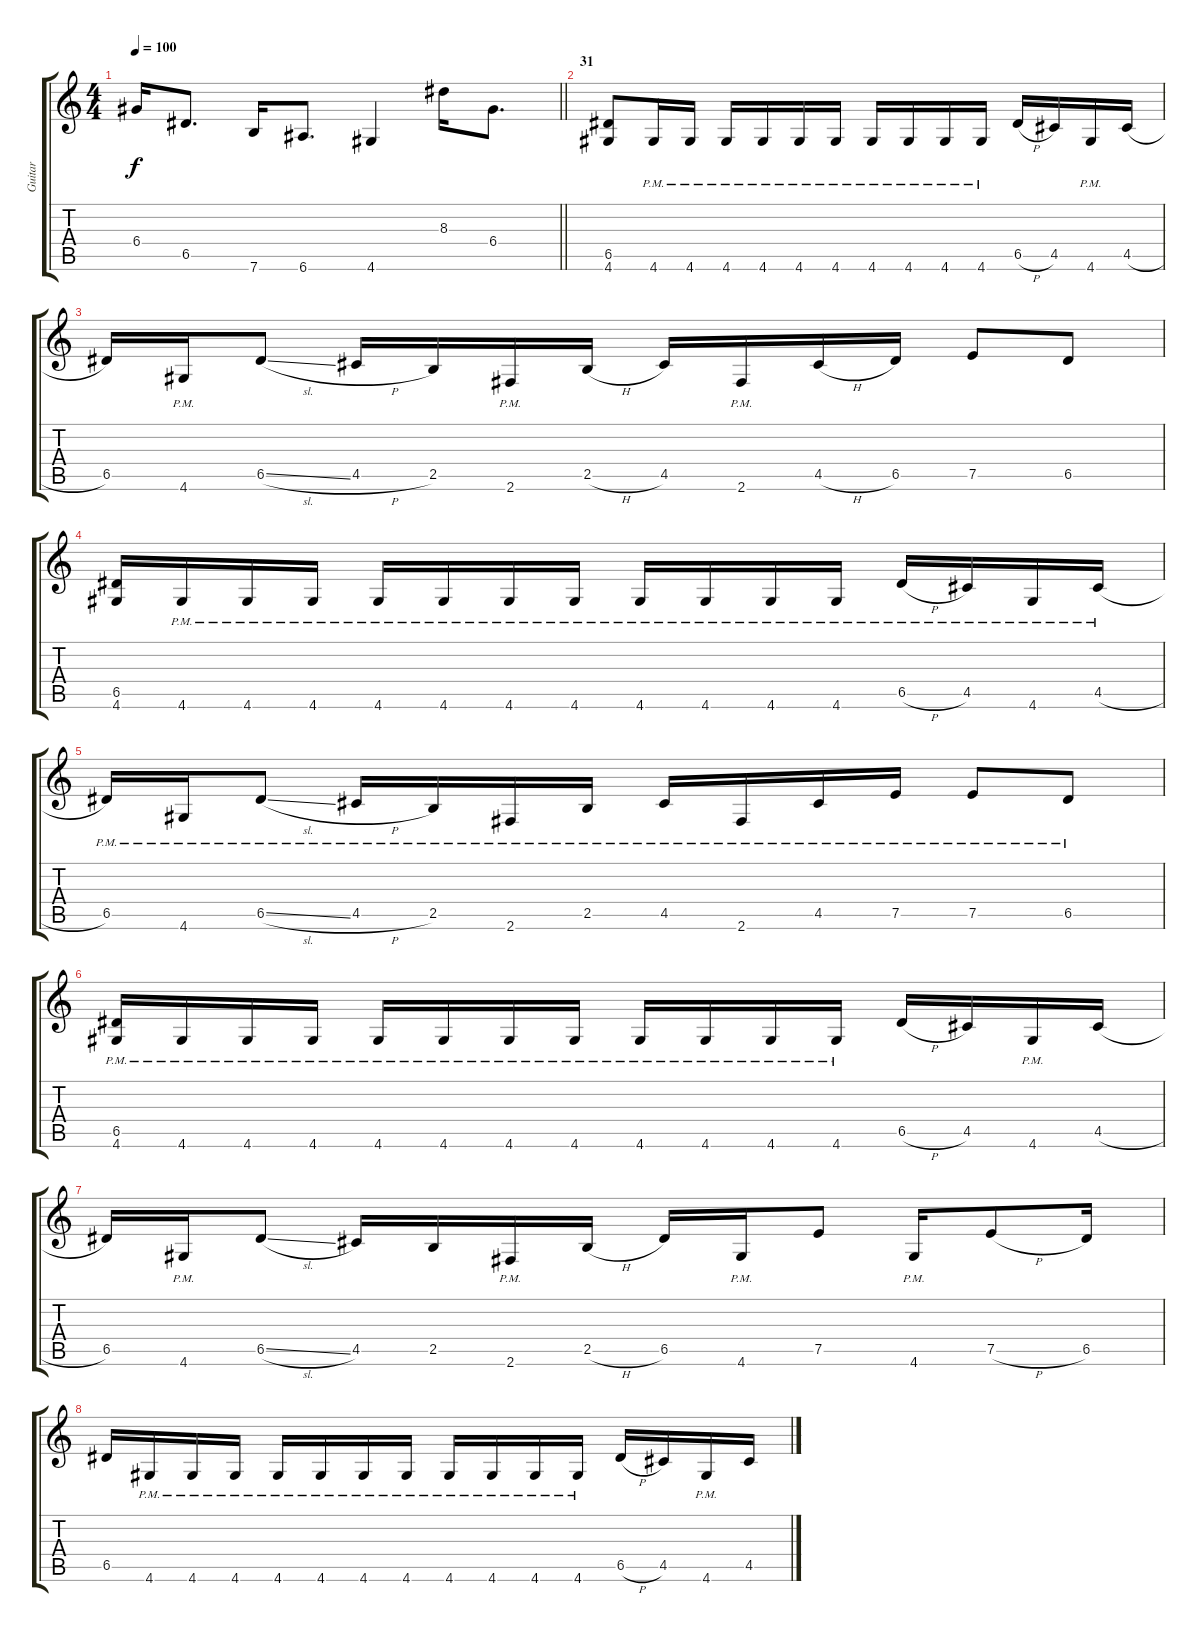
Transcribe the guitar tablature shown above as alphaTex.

\track ("Guitar" "Guitar") {instrument distortionguitar}
\staff {score tabs}
\tuning (E4 B3 G3 D3 A2 E2) {hide}
\ts (4 4)
\tempo 100
\clef g2
\barLineRight lightlight
\ks c
6.4.16{dy f} 6.5.8{d} 7.6.16 6.6.8{d} 4.6.4 8.3.16 6.4.8{d} |
\section ("" "31")
(6.5 4.6).8 4.6{pm}.16 4.6{pm}.16 4.6{pm}.16 4.6{pm}.16 4.6{pm}.16 4.6{pm}.16 4.6{pm}.16 4.6{pm}.16 4.6{pm}.16 4.6{pm}.16 6.5{h}.16 4.5.16 4.6{pm}.16 4.5{h}.16 |
6.5.16 4.6{pm}.16 6.5{sl}.8 4.5{h}.16 2.5.16 2.6{pm}.16 2.5{h}.16 4.5.16 2.6{pm}.16 4.5{h}.16 6.5.16 7.5.8 6.5.8 |
(6.5 4.6).16 4.6{pm}.16 4.6{pm}.16 4.6{pm}.16 4.6{pm}.16 4.6{pm}.16 4.6{pm}.16 4.6{pm}.16 4.6{pm}.16 4.6{pm}.16 4.6{pm}.16 4.6{pm}.16 6.5{h pm}.16 4.5{pm}.16 4.6{pm}.16 4.5{h pm}.16 |
6.5{pm}.16 4.6{pm}.16 6.5{sl pm}.8 4.5{h pm}.16 2.5{pm}.16 2.6{pm}.16 2.5{pm}.16 4.5{pm}.16 2.6{pm}.16 4.5{pm}.16 7.5{pm}.16 7.5{pm}.8 6.5{pm}.8 |
(6.5{pm} 4.6{pm}).16 4.6{pm}.16 4.6{pm}.16 4.6{pm}.16 4.6{pm}.16 4.6{pm}.16 4.6{pm}.16 4.6{pm}.16 4.6{pm}.16 4.6{pm}.16 4.6{pm}.16 4.6{pm}.16 6.5{h}.16 4.5.16 4.6{pm}.16 4.5{h}.16 |
6.5.16 4.6{pm}.16 6.5{sl}.8 4.5.16 2.5.16 2.6{pm}.16 2.5{h}.16 6.5.16 4.6{pm}.16 7.5.8 4.6{pm}.16 7.5{h}.8 6.5.16 |
6.5.16 4.6{pm}.16 4.6{pm}.16 4.6{pm}.16 4.6{pm}.16 4.6{pm}.16 4.6{pm}.16 4.6{pm}.16 4.6{pm}.16 4.6{pm}.16 4.6{pm}.16 4.6{pm}.16 6.5{h}.16 4.5.16 4.6{pm}.16 4.5{h}.16
